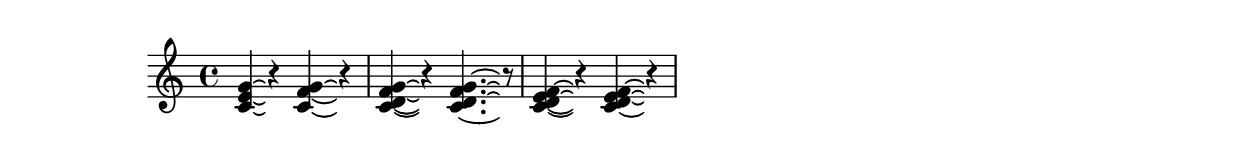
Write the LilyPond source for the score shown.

%% Do not edit this file; it is automatically
%% generated from LSR http://lsr.dsi.unimi.it
%% This file is in the public domain.
\version "2.13.29"

\header {
  lsrtags = "expressive-marks, keyboards, fretted-strings"

  texidoc = "
Laissez vibrer ties have a fixed size. Their formatting can be tuned
using @code{'tie-configuration}.

"
  doctitle = "Laissez vibrer ties"
} % begin verbatim

\relative c' {
  <c e g>4\laissezVibrer r <c f g>\laissezVibrer r
  <c d f g>4\laissezVibrer r <c d f g>4.\laissezVibrer r8

  <c d e f>4\laissezVibrer r
  \override LaissezVibrerTieColumn #'tie-configuration
     = #`((-7 . ,DOWN)
          (-5 . ,DOWN)
          (-3 . ,UP)
          (-1 . ,UP))
  <c d e f>4\laissezVibrer r
}

